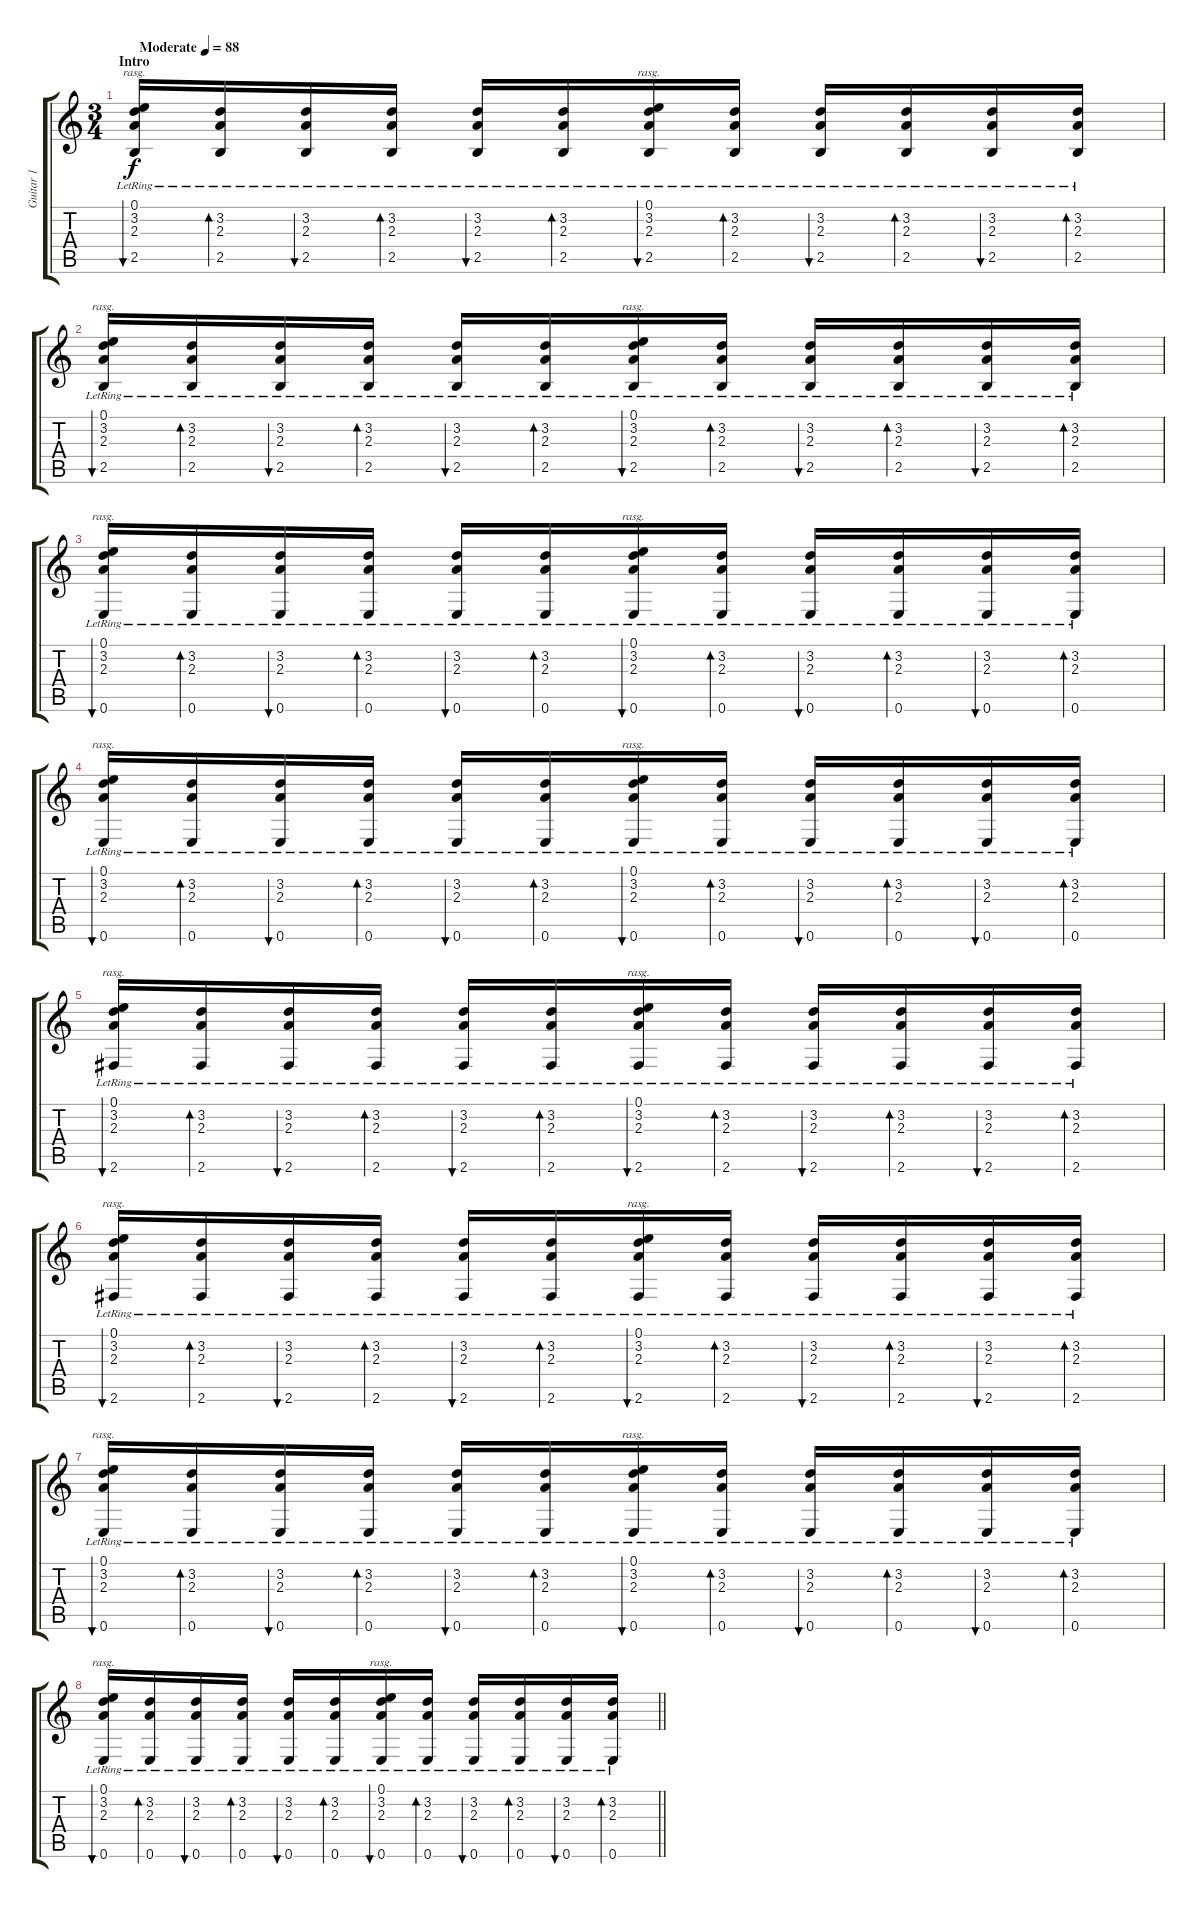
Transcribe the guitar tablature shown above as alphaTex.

\track ("Guitar 1" "Guitar 1") {instrument electricguitarjazz}
\staff {score tabs}
\tuning (E4 B3 G3 D3 A2 E2) {hide}
\ts (3 4)
\section ("" "Intro")
\tempo (88 "Moderate")
\clef g2
\ks c
(0.1 3.2{lr} 2.3{lr} 2.5{lr}).16{bu 60 rasg ii dy f instrument electricguitarjazz} (3.2{lr} 2.3{lr} 2.5{lr}).16{bd 120} (3.2{lr} 2.3{lr} 2.5{lr}).16{bu 120} (3.2{lr} 2.3{lr} 2.5{lr}).16{bd 120} (3.2{lr} 2.3{lr} 2.5{lr}).16{bu 120} (3.2{lr} 2.3{lr} 2.5{lr}).16{bd 120} (0.1 3.2{lr} 2.3{lr} 2.5{lr}).16{bu 60 rasg ii} (3.2{lr} 2.3{lr} 2.5{lr}).16{bd 120} (3.2{lr} 2.3{lr} 2.5{lr}).16{bu 120} (3.2{lr} 2.3{lr} 2.5{lr}).16{bd 120} (3.2{lr} 2.3{lr} 2.5{lr}).16{bu 120} (3.2{lr} 2.3{lr} 2.5{lr}).16{bd 120} |
(0.1 3.2{lr} 2.3{lr} 2.5{lr}).16{bu 60 rasg ii} (3.2{lr} 2.3{lr} 2.5{lr}).16{bd 120} (3.2{lr} 2.3{lr} 2.5{lr}).16{bu 120} (3.2{lr} 2.3{lr} 2.5).16{bd 120} (3.2{lr} 2.3{lr} 2.5).16{bu 120} (3.2{lr} 2.3{lr} 2.5).16{bd 120} (0.1 3.2{lr} 2.3{lr} 2.5).16{bu 60 rasg ii} (3.2{lr} 2.3{lr} 2.5).16{bd 120} (3.2{lr} 2.3{lr} 2.5).16{bu 120} (3.2{lr} 2.3{lr} 2.5).16{bd 120} (3.2{lr} 2.3{lr} 2.5).16{bu 120} (3.2{lr} 2.3{lr} 2.5).16{bd 120} |
(0.1 3.2{lr} 2.3{lr} 0.6).16{bu 60 rasg ii} (3.2{lr} 2.3{lr} 0.6).16{bd 120} (3.2{lr} 2.3{lr} 0.6).16{bu 120} (3.2{lr} 2.3{lr} 0.6).16{bd 120} (3.2{lr} 2.3{lr} 0.6).16{bu 120} (3.2{lr} 2.3{lr} 0.6).16{bd 120} (0.1 3.2{lr} 2.3{lr} 0.6).16{bu 60 rasg ii} (3.2{lr} 2.3{lr} 0.6).16{bd 120} (3.2{lr} 2.3{lr} 0.6).16{bu 120} (3.2{lr} 2.3{lr} 0.6).16{bd 120} (3.2{lr} 2.3{lr} 0.6).16{bu 120} (3.2{lr} 2.3{lr} 0.6).16{bd 120} |
(0.1 3.2{lr} 2.3{lr} 0.6).16{bu 60 rasg ii} (3.2{lr} 2.3{lr} 0.6).16{bd 120} (3.2{lr} 2.3{lr} 0.6).16{bu 120} (3.2{lr} 2.3{lr} 0.6).16{bd 120} (3.2{lr} 2.3{lr} 0.6).16{bu 120} (3.2{lr} 2.3{lr} 0.6).16{bd 120} (0.1 3.2{lr} 2.3{lr} 0.6).16{bu 60 rasg ii} (3.2{lr} 2.3{lr} 0.6).16{bd 120} (3.2{lr} 2.3{lr} 0.6).16{bu 120} (3.2{lr} 2.3{lr} 0.6).16{bd 120} (3.2{lr} 2.3{lr} 0.6).16{bu 120} (3.2{lr} 2.3{lr} 0.6).16{bd 120} |
(0.1 3.2{lr} 2.3{lr} 2.6).16{bu 60 rasg ii} (3.2{lr} 2.3{lr} 2.6).16{bd 120} (3.2{lr} 2.3{lr} 2.6).16{bu 120} (3.2{lr} 2.3{lr} 2.6).16{bd 120} (3.2{lr} 2.3{lr} 2.6).16{bu 120} (3.2{lr} 2.3{lr} 2.6).16{bd 120} (0.1 3.2{lr} 2.3{lr} 2.6).16{bu 60 rasg ii} (3.2{lr} 2.3{lr} 2.6).16{bd 120} (3.2{lr} 2.3{lr} 2.6).16{bu 120} (3.2{lr} 2.3{lr} 2.6).16{bd 120} (3.2{lr} 2.3{lr} 2.6).16{bu 120} (3.2{lr} 2.3{lr} 2.6).16{bd 120} |
(0.1 3.2{lr} 2.3{lr} 2.6).16{bu 60 rasg ii} (3.2{lr} 2.3{lr} 2.6).16{bd 120} (3.2{lr} 2.3{lr} 2.6).16{bu 120} (3.2{lr} 2.3{lr} 2.6).16{bd 120} (3.2{lr} 2.3{lr} 2.6).16{bu 120} (3.2{lr} 2.3{lr} 2.6).16{bd 120} (0.1 3.2{lr} 2.3{lr} 2.6).16{bu 60 rasg ii} (3.2{lr} 2.3{lr} 2.6).16{bd 120} (3.2{lr} 2.3{lr} 2.6).16{bu 120} (3.2{lr} 2.3{lr} 2.6).16{bd 120} (3.2{lr} 2.3{lr} 2.6).16{bu 120} (3.2{lr} 2.3{lr} 2.6).16{bd 120} |
(0.1 3.2{lr} 2.3{lr} 0.6).16{bu 60 rasg ii} (3.2{lr} 2.3{lr} 0.6).16{bd 120} (3.2{lr} 2.3{lr} 0.6).16{bu 120} (3.2{lr} 2.3{lr} 0.6).16{bd 120} (3.2{lr} 2.3{lr} 0.6).16{bu 120} (3.2{lr} 2.3{lr} 0.6).16{bd 120} (0.1 3.2{lr} 2.3{lr} 0.6).16{bu 60 rasg ii} (3.2{lr} 2.3{lr} 0.6).16{bd 120} (3.2{lr} 2.3{lr} 0.6).16{bu 120} (3.2{lr} 2.3{lr} 0.6).16{bd 120} (3.2{lr} 2.3{lr} 0.6).16{bu 120} (3.2{lr} 2.3{lr} 0.6).16{bd 120} |
\barLineRight lightlight
(0.1 3.2{lr} 2.3{lr} 0.6).16{bu 60 rasg ii} (3.2{lr} 2.3{lr} 0.6).16{bd 120} (3.2{lr} 2.3{lr} 0.6).16{bu 120} (3.2{lr} 2.3{lr} 0.6).16{bd 120} (3.2{lr} 2.3{lr} 0.6).16{bu 120} (3.2{lr} 2.3{lr} 0.6).16{bd 120} (0.1 3.2{lr} 2.3{lr} 0.6).16{bu 60 rasg ii} (3.2{lr} 2.3{lr} 0.6).16{bd 120} (3.2{lr} 2.3{lr} 0.6).16{bu 120} (3.2{lr} 2.3{lr} 0.6).16{bd 120} (3.2{lr} 2.3{lr} 0.6).16{bu 120} (3.2{lr} 2.3{lr} 0.6).16{bd 120}
